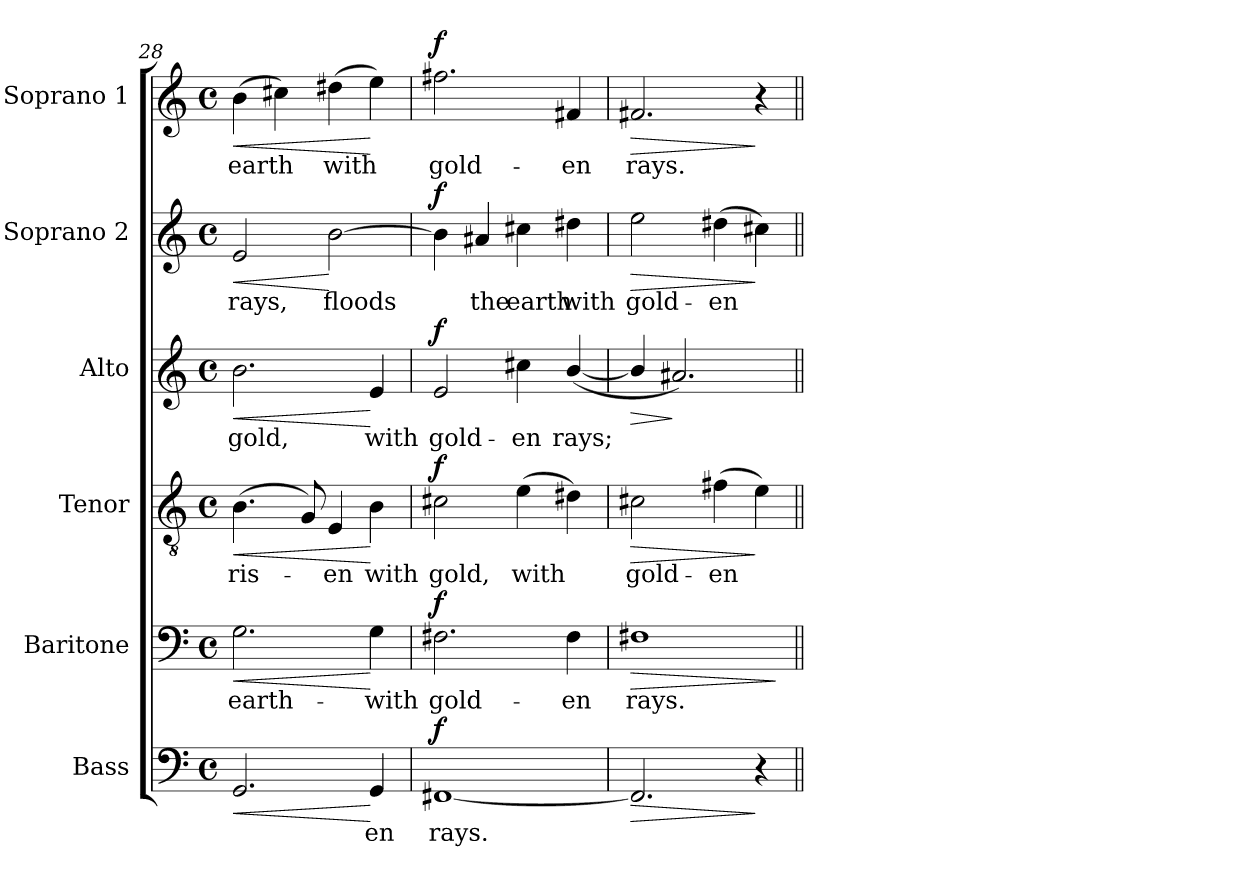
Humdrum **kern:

**kern	**text	**dynam	**kern	**text	**dynam	**kern	**text	**dynam	**kern	**text	**dynam	**kern	**text	**dynam	**kern	**text	**dynam
*part6	*part6	*part6	*part5	*part5	*part5	*part4	*part4	*part4	*part3	*part3	*part3	*part2	*part2	*part2	*part1	*part1	*part1
*staff6	*staff6	*staff6	*staff5	*staff5	*staff5	*staff4	*staff4	*staff4	*staff3	*staff3	*staff3	*staff2	*staff2	*staff2	*staff1	*staff1	*staff1
*I"Bass	*	*	*I"Baritone	*	*	*I"Tenor	*	*	*I"Alto	*	*	*I"Soprano 2	*	*	*I"Soprano 1	*	*
*I'B.	*	*	*I'Bar.	*	*	*I'T.	*	*	*I'A.	*	*	*I'S2.	*	*	*I'S1.	*	*
!!LO:PB:g=z
*clefF4	*	*	*clefF4	*	*	*clefGv2	*	*	*clefG2	*	*	*clefG2	*	*	*clefG2	*	*
*	*	*	*	*	*	*ITrd7c12	*	*	*	*	*	*	*	*	*	*	*
*k[]	*	*	*k[]	*	*	*k[]	*	*	*k[]	*	*	*k[]	*	*	*k[]	*	*
*C:	*	*	*C:	*	*	*C:	*	*	*C:	*	*	*C:	*	*	*C:	*	*
*M4/4	*	*	*M4/4	*	*	*M4/4	*	*	*M4/4	*	*	*M4/4	*	*	*M4/4	*	*
*met(c)	*	*	*met(c)	*	*	*met(c)	*	*	*met(c)	*	*	*met(c)	*	*	*met(c)	*	*
=28	=28	=28	=28	=28	=28	=28	=28	=28	=28	=28	=28	=28	=28	=28	=28	=28	=28
!	!	!LO:HP:b	!	!	!	!	!	!	!	!	!	!	!	!	!	!	!
!	!	!	!	!LO:LY:b:color=#000000	!LO:HP:b	!	!	!	!	!	!	!	!	!	!	!	!
!	!	!	!	!	!	!	!LO:LY:b:color=#000000	!LO:HP:b	!	!	!	!	!	!	!	!	!
!	!	!	!	!	!	!	!	!	!	!LO:LY:b:color=#000000	!LO:HP:b	!	!	!	!	!	!
!	!	!	!	!	!	!	!	!	!	!	!	!	!LO:LY:b:color=#000000	!LO:HP:b	!	!	!
!	!	!	!	!	!	!	!	!	!	!	!	!	!	!	!	!LO:LY:b:color=#000000	!LO:HP:b
2.GGi/	.	<	2.Gi\	earth-	<	(4.BBi\	ris-	<	2.bi\	gold,	<	2ei/	rays,	<	(4bi\	earth	<
.	.	.	.	.	.	.	.	.	.	.	.	.	.	.	4cc#Xi\)	.	.
.	.	.	.	.	.	8GGi/)	.	.	.	.	.	.	.	.	.	.	.
!	!	!	!	!	!	!	!LO:LY:b:color=#000000	!	!	!	!	!	!	!	!	!	!
!	!	!	!	!	!	!	!	!	!	!	!	!	!LO:LY:b:color=#000000	!	!	!	!
!	!	!	!	!	!	!	!	!	!	!	!	!	!	!	!	!LO:LY:b:color=#000000	!
.	.	.	.	.	.	4EEi/	-en	.	.	.	.	[2bi\	floods	[	(4dd#Xi\	with	.
!	!LO:LY:b:color=#000000	!	!	!	!	!	!	!	!	!	!	!	!	!	!	!	!
!	!	!	!	!LO:LY:b:color=#000000	!	!	!	!	!	!	!	!	!	!	!	!	!
!	!	!	!	!	!	!	!LO:LY:b:color=#000000	!	!	!	!	!	!	!	!	!	!
!	!	!	!	!	!	!	!	!	!	!LO:LY:b:color=#000000	!	!	!	!	!	!	!
4GGi/	-en	[	4Gi\	-with	[	4BBi\	with	[	4ei/	with	[	.	.	.	4eei\)	.	[
=29	=29	=29	=29	=29	=29	=29	=29	=29	=29	=29	=29	=29	=29	=29	=29	=29	=29
!	!LO:LY:b:color=#000000	!	!	!	!	!	!	!	!	!	!	!	!	!	!	!	!
!	!	!	!	!LO:LY:b:color=#000000	!	!	!	!	!	!	!	!	!	!	!	!	!
!	!	!	!	!	!	!	!LO:LY:b:color=#000000	!	!	!	!	!	!	!	!	!	!
!	!	!	!	!	!	!	!	!	!	!LO:LY:b:color=#000000	!	!	!	!	!	!	!
!	!	!	!	!	!	!	!	!	!	!	!	!	!	!	!	!LO:LY:b:color=#000000	!
[1FF#Xi	rays.	f	2.F#Xi\	gold-	f	2C#Xi\	gold,	f	2ei/	gold-	f	4bi\]	.	f	2.ff#Xi\	gold-	f
!	!	!	!	!	!	!	!	!	!	!	!	!	!LO:LY:b:color=#000000	!	!	!	!
.	.	.	.	.	.	.	.	.	.	.	.	4a#Xi/	the	.	.	.	.
!	!	!	!	!	!	!	!LO:LY:b:color=#000000	!	!	!	!	!	!	!	!	!	!
!	!	!	!	!	!	!	!	!	!	!LO:LY:b:color=#000000	!	!	!	!	!	!	!
!	!	!	!	!	!	!	!	!	!	!	!	!	!LO:LY:b:color=#000000	!	!	!	!
.	.	.	.	.	.	(4Ei\	with	.	4cc#Xi\	-en	.	4cc#Xi\	earth	.	.	.	.
!	!	!	!	!LO:LY:b:color=#000000	!	!	!	!	!	!	!	!	!	!	!	!	!
!	!	!	!	!	!	!	!	!	!	!LO:LY:b:color=#000000	!	!	!	!	!	!	!
!	!	!	!	!	!	!	!	!	!	!	!	!	!LO:LY:b:color=#000000	!	!	!	!
!	!	!	!	!	!	!	!	!	!	!	!	!	!	!	!	!LO:LY:b:color=#000000	!
.	.	.	4F#i\	-en	.	4D#Xi\)	.	.	([4bi/	rays;	.	4dd#Xi\	with	.	4f#Xi/	-en	.
=30	=30	=30	=30	=30	=30	=30	=30	=30	=30	=30	=30	=30	=30	=30	=30	=30	=30
!	!	!LO:HP:b	!	!	!	!	!	!	!	!	!	!	!	!	!	!	!
!	!	!	!	!LO:LY:b:color=#000000	!LO:HP:b	!	!	!	!	!	!	!	!	!	!	!	!
!	!	!	!	!	!	!	!LO:LY:b:color=#000000	!LO:HP:b	!	!	!LO:HP:b	!	!	!	!	!	!
!	!	!	!	!	!	!	!	!	!	!	!	!	!LO:LY:b:color=#000000	!LO:HP:b	!	!	!
!	!	!	!	!	!	!	!	!	!	!	!	!	!	!	!	!LO:LY:b:color=#000000	!LO:HP:b
2.FF#i/]	.	>	1F#Xi	rays.	>	2C#Xi\	gold-	>	4bi/]	.	>	2eei\	gold-	>	2.f#Xi/	rays.	>
.	.	.	.	.	.	.	.	.	2.a#Xi/)	.	]	.	.	.	.	.	.
!	!	!	!	!	!	!	!LO:LY:b:color=#000000	!	!	!	!	!	!	!	!	!	!
!	!	!	!	!	!	!	!	!	!	!	!	!	!LO:LY:b:color=#000000	!	!	!	!
.	.	.	.	.	.	(4F#Xi\	-en	.	.	.	.	(4dd#Xi\	-en	.	.	.	.
4r	.	]	.	.	.	4Ei\)	.	]	.	.	.	4cc#Xi\)	.	]	4r	.	]
.	.	.	.	.	]	.	.	.	.	.	.	.	.	.	.	.	.
=||	=||	=||	=||	=||	=||	=||	=||	=||	=||	=||	=||	=||	=||	=||	=||	=||	=||
*-	*-	*-	*-	*-	*-	*-	*-	*-	*-	*-	*-	*-	*-	*-	*-	*-	*-
